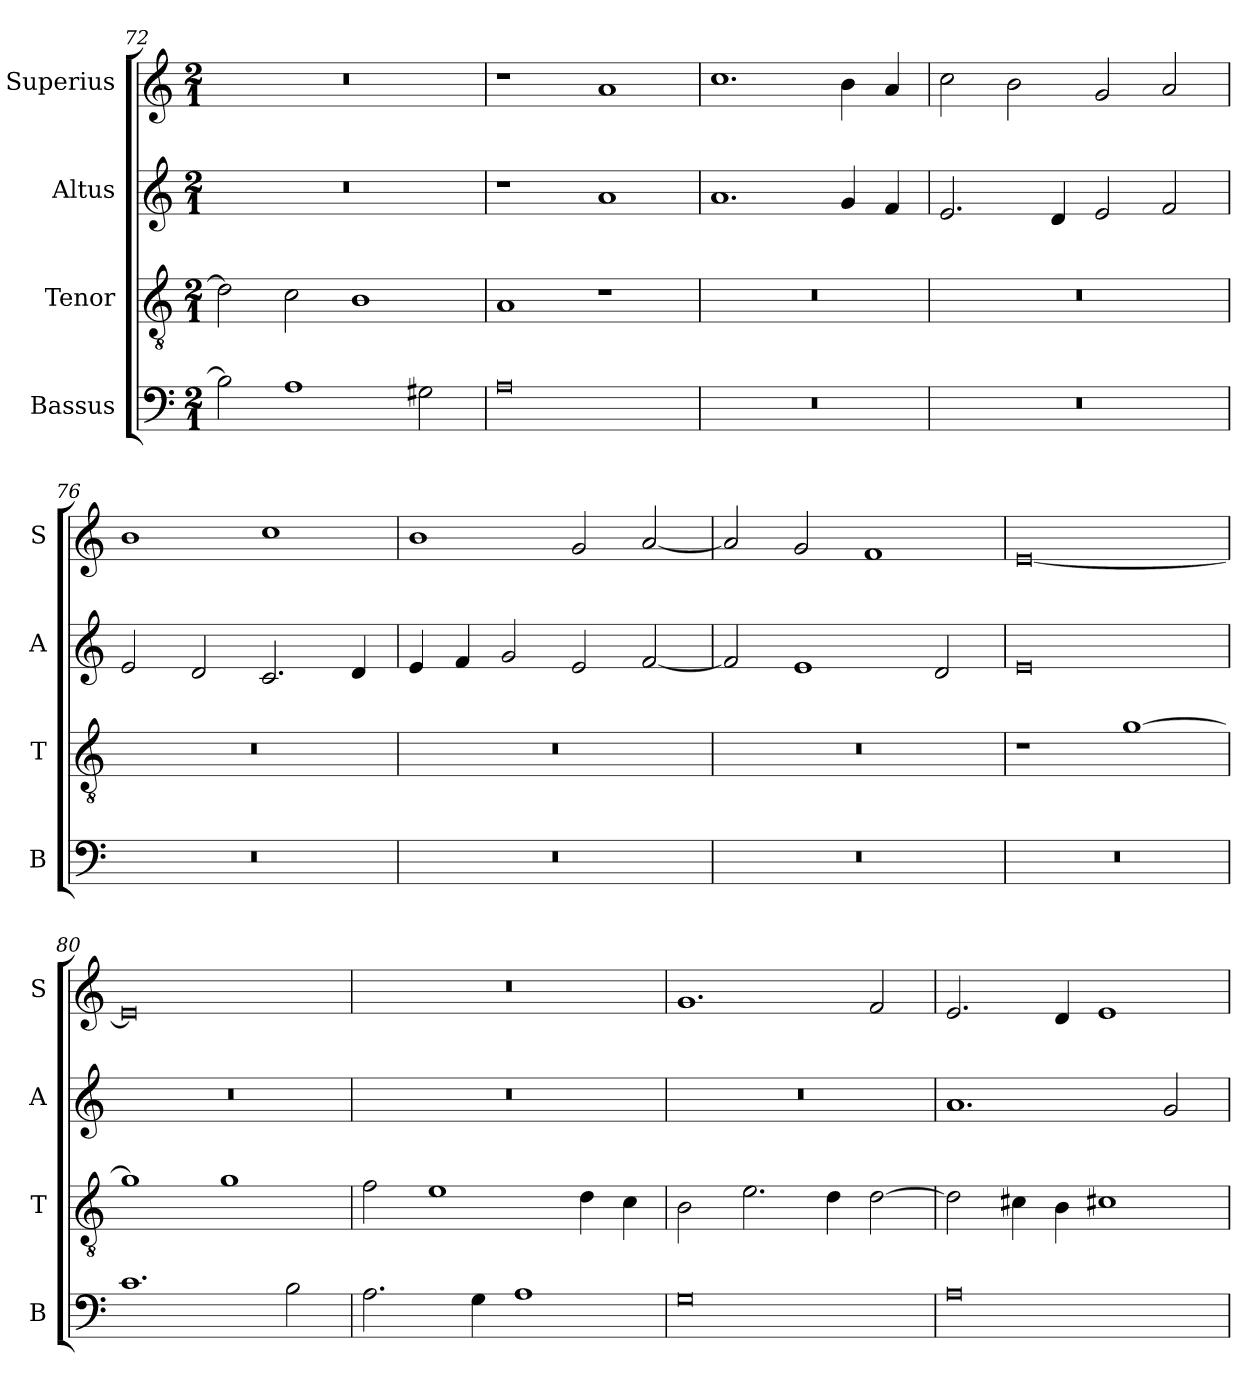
**kern	**kern	**kern	**kern
*part4	*part3	*part2	*part1
*staff4	*staff3	*staff2	*staff1
*I"Bassus	*I"Tenor	*I"Altus	*I"Superius
*I'B	*I'T	*I'A	*I'S
*clefF4	*clefGv2	*clefG2	*clefG2
*k[]	*k[]	*k[]	*k[]
*C:	*C:	*C:	*C:
*M2/1	*M2/1	*M2/1	*M2/1
=72	=72	=72	=72
2B]	2d]	0r	0r
1A	2c	.	.
.	1B	.	.
2G#X	.	.	.
=73	=73	=73	=73
0A	1A	1r	1r
.	1r	1a	1a
=74	=74	=74	=74
0r	0r	1.a	1.cc
.	.	4g	4b
.	.	4f	4a
=75	=75	=75	=75
0r	0r	2.e	2cc
.	.	.	2b
.	.	4d	.
.	.	2e	2g
.	.	2f	2a
=76	=76	=76	=76
0r	0r	2e	1b
.	.	2d	.
.	.	2.c	1cc
.	.	4d	.
=77	=77	=77	=77
0r	0r	4e	1b
.	.	4f	.
.	.	2g	.
.	.	2e	2g
.	.	[2f	[2a
=78	=78	=78	=78
0r	0r	2f]	2a]
.	.	1e	2g
.	.	.	1f
.	.	2d	.
=79	=79	=79	=79
0r	1r	0e	[0e
.	[1g	.	.
=80	=80	=80	=80
1.c	1g]	0r	0e]
.	1g	.	.
2B	.	.	.
=81	=81	=81	=81
2.A	2f	0r	0r
.	1e	.	.
4G	.	.	.
1A	.	.	.
.	4d	.	.
.	4c	.	.
=82	=82	=82	=82
0G	2B	0r	1.g
.	2.e	.	.
.	4d	.	.
.	[2d	.	2f
=83	=83	=83	=83
0A	2d]	1.a	2.e
.	4c#X	.	.
.	4B	.	4d
.	1c#X	.	1e
.	.	2g	.
=	=	=	=
*-	*-	*-	*-
